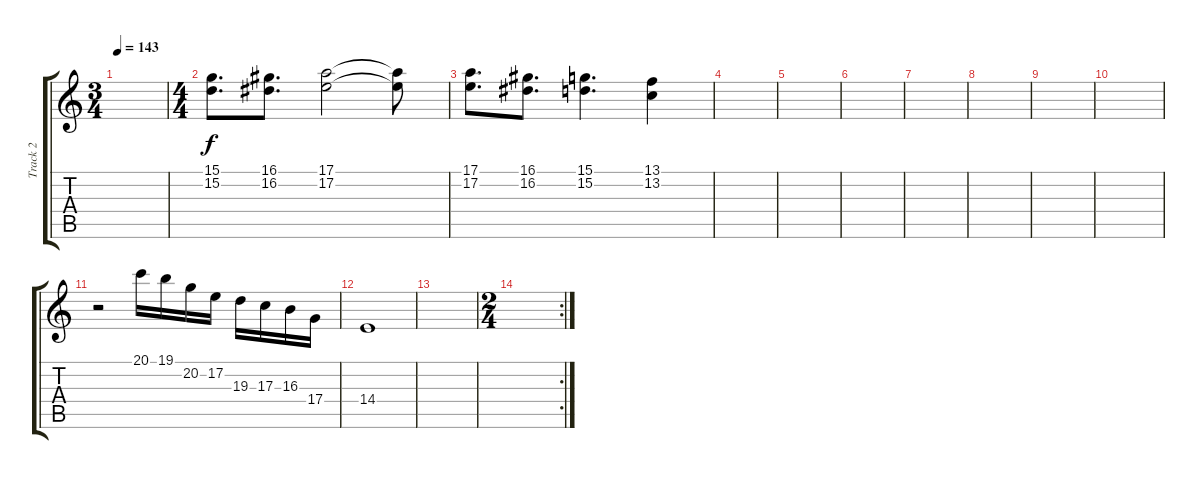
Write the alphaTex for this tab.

\track ("Track 2" "Track 2") {instrument stringensemble1}
\staff {score tabs}
\tuning (E4 B3 G3 D3 A2 E2) {hide}
\ts (3 4)
\tempo 143
\clef g2
\ks c
|
\ts (4 4)
(15.1 15.2).8{d volume 13} (16.1 16.2).8{d} (17.1 17.2).2 (17.1{t} 17.2{t}).8 |
(17.1 17.2).8{d} (16.1 16.2).8{d} (15.1 15.2).4{d} (13.1 13.2).4 |
|
|
|
|
|
|
|
r.2 20.1.16{volume 9} 19.1.16 20.2.16 17.2.16 19.3.16 17.3.16 16.3.16 17.4.16 |
14.4.1 |
|
\rc 2
\ts (2 4)
